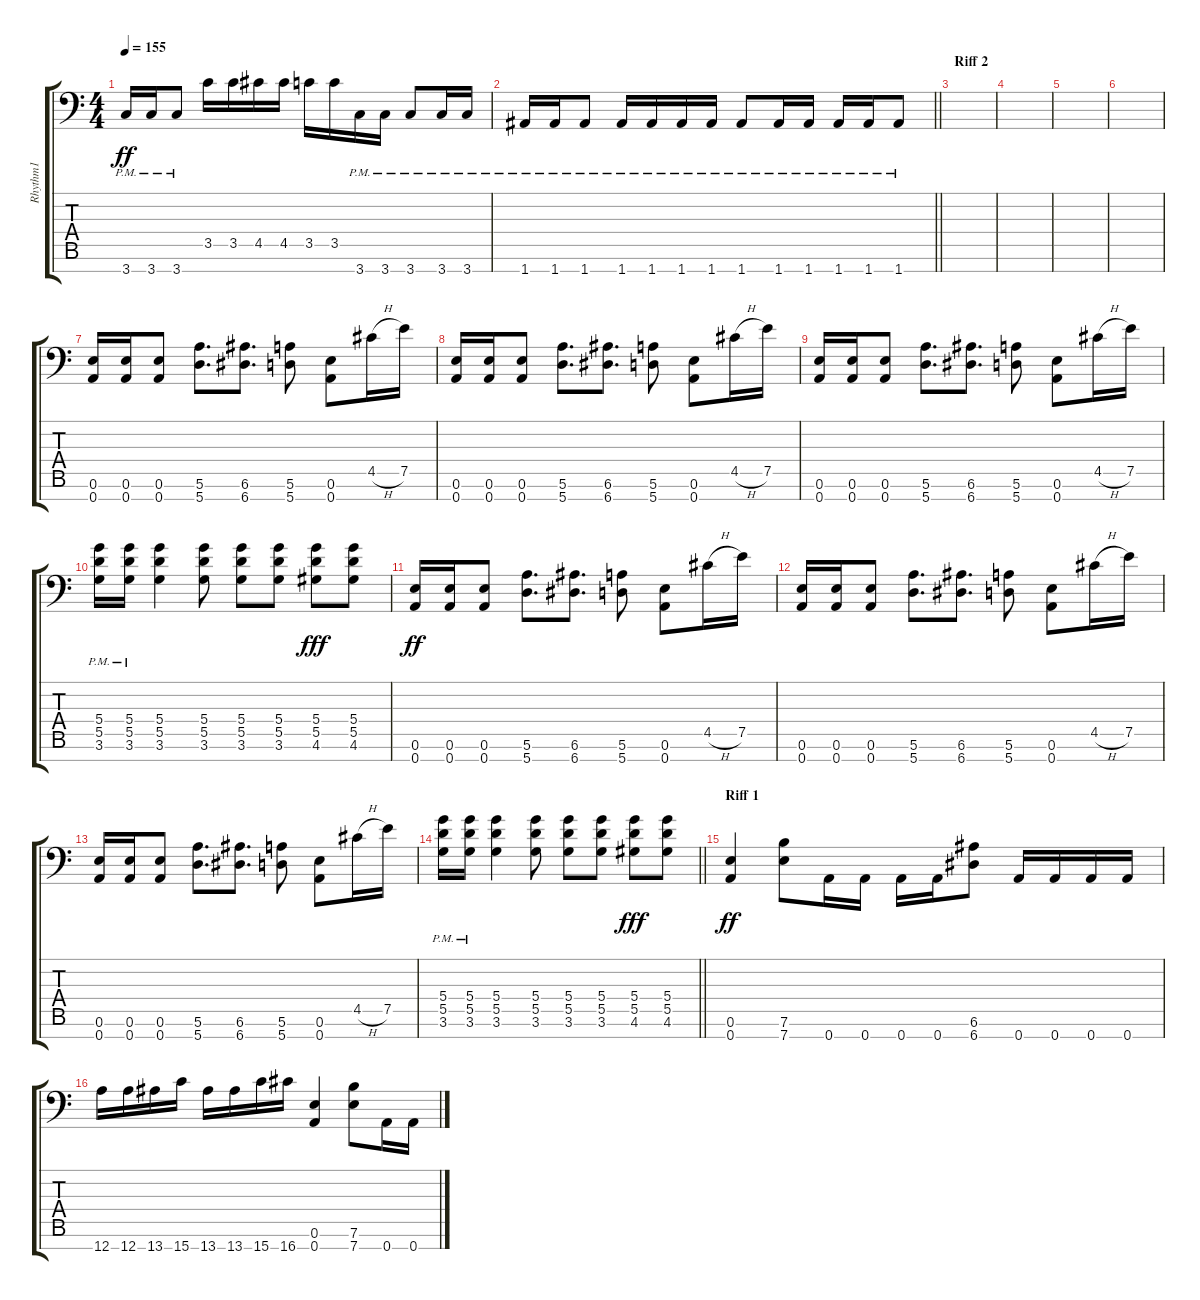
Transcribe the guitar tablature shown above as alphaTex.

\track ("Rhythm1" "Rhythm1") {instrument distortionguitar}
\staff {score tabs}
\tuning (E4 B3 G3 D3 A2 E2 A1) {hide}
\ts (4 4)
\tempo 155
\clef f4
\ks c
3.7{pm}.16{dy ff} 3.7{pm}.16 3.7{pm}.8 3.5.16 3.5.16 4.5.16 4.5.16 3.5.16 3.5.16 3.7{pm}.16 3.7{pm}.16 3.7{pm}.8 3.7{pm}.16 3.7{pm}.16 |
\barLineRight lightlight
1.7{pm}.16 1.7{pm}.16 1.7{pm}.8 1.7{pm}.16 1.7{pm}.16 1.7{pm}.16 1.7{pm}.16 1.7{pm}.8 1.7{pm}.16 1.7{pm}.16 1.7{pm}.16 1.7{pm}.16 1.7{pm}.8 |
\section ("" "Riff 2")
|
|
|
|
(0.6 0.7).16 (0.6 0.7).16 (0.6 0.7).8 (5.6 5.7).8{d} (6.6 6.7).8{d} (5.6 5.7).8 (0.6 0.7).8 4.5{h}.16 7.5.16 |
(0.6 0.7).16 (0.6 0.7).16 (0.6 0.7).8 (5.6 5.7).8{d} (6.6 6.7).8{d} (5.6 5.7).8 (0.6 0.7).8 4.5{h}.16 7.5.16 |
(0.6 0.7).16 (0.6 0.7).16 (0.6 0.7).8 (5.6 5.7).8{d} (6.6 6.7).8{d} (5.6 5.7).8 (0.6 0.7).8 4.5{h}.16 7.5.16 |
(5.4{pm} 5.5{pm} 3.6{pm}).16 (5.4{pm} 5.5{pm} 3.6{pm}).16 (5.4 5.5 3.6).4 (5.4 5.5 3.6).8 (5.4 5.5 3.6).8 (5.4 5.5 3.6).8 (5.4 5.5 4.6).8{dy fff} (5.4 5.5 4.6).8 |
(0.6 0.7).16{dy ff} (0.6 0.7).16 (0.6 0.7).8 (5.6 5.7).8{d} (6.6 6.7).8{d} (5.6 5.7).8 (0.6 0.7).8 4.5{h}.16 7.5.16 |
(0.6 0.7).16 (0.6 0.7).16 (0.6 0.7).8 (5.6 5.7).8{d} (6.6 6.7).8{d} (5.6 5.7).8 (0.6 0.7).8 4.5{h}.16 7.5.16 |
(0.6 0.7).16 (0.6 0.7).16 (0.6 0.7).8 (5.6 5.7).8{d} (6.6 6.7).8{d} (5.6 5.7).8 (0.6 0.7).8 4.5{h}.16 7.5.16 |
\barLineRight lightlight
(5.4{pm} 5.5{pm} 3.6{pm}).16 (5.4{pm} 5.5{pm} 3.6{pm}).16 (5.4 5.5 3.6).4 (5.4 5.5 3.6).8 (5.4 5.5 3.6).8 (5.4 5.5 3.6).8 (5.4 5.5 4.6).8{dy fff} (5.4 5.5 4.6).8 |
\section ("" "Riff 1")
(0.6 0.7).4{dy ff} (7.6 7.7).8 0.7.16 0.7.16 0.7.16 0.7.16 (6.6 6.7).8 0.7.16 0.7.16 0.7.16 0.7.16 |
12.7.16 12.7.16 13.7.16 15.7.16 13.7.16 13.7.16 15.7.16 16.7.16 (0.6 0.7).4 (7.6 7.7).8 0.7.16 0.7.16
